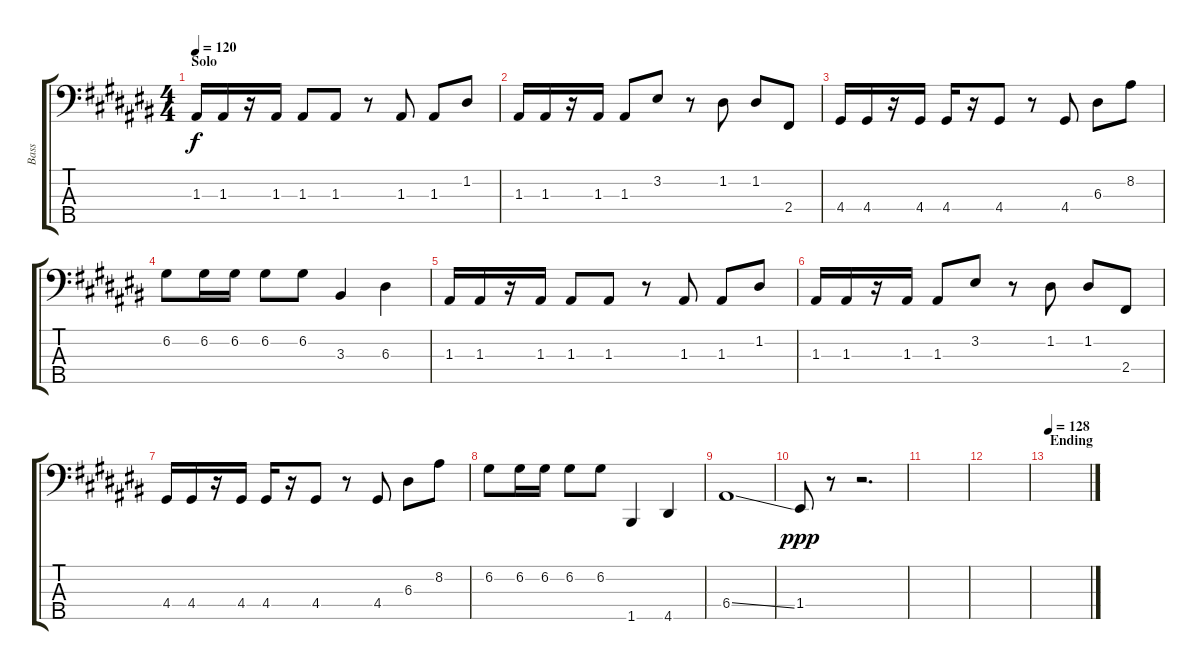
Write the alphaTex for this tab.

\track ("Bass" "Bass") {instrument electricbasspick}
\staff {score tabs}
\tuning (G2 D2 A1 E1 B0) {hide}
\ts (4 4)
\section ("" "Solo")
\tempo 120
\clef f4
\ks c#
1.3.16{dy f} 1.3.16 r.16 1.3.16 1.3.8 1.3.8 r.8 1.3.8 1.3.8 1.2.8 |
1.3.16 1.3.16 r.16 1.3.16 1.3.8 3.2.8 r.8 1.2.8 1.2.8 2.4.8 |
4.4.16 4.4.16 r.16 4.4.16 4.4.16 r.16 4.4.8 r.8 4.4.8 6.3.8 8.2.8 |
6.2.8 6.2.16 6.2.16 6.2.8 6.2.8 3.3.4 6.3.4 |
1.3.16 1.3.16 r.16 1.3.16 1.3.8 1.3.8 r.8 1.3.8 1.3.8 1.2.8 |
1.3.16 1.3.16 r.16 1.3.16 1.3.8 3.2.8 r.8 1.2.8 1.2.8 2.4.8 |
4.4.16 4.4.16 r.16 4.4.16 4.4.16 r.16 4.4.8 r.8 4.4.8 6.3.8 8.2.8 |
6.2.8 6.2.16 6.2.16 6.2.8 6.2.8 1.5.4 4.5.4 |
6.4{ss}.1 |
1.4.8{dy ppp} r.8 r.2{d} |
|
|
\section ("" "Ending")
\tempo 128
